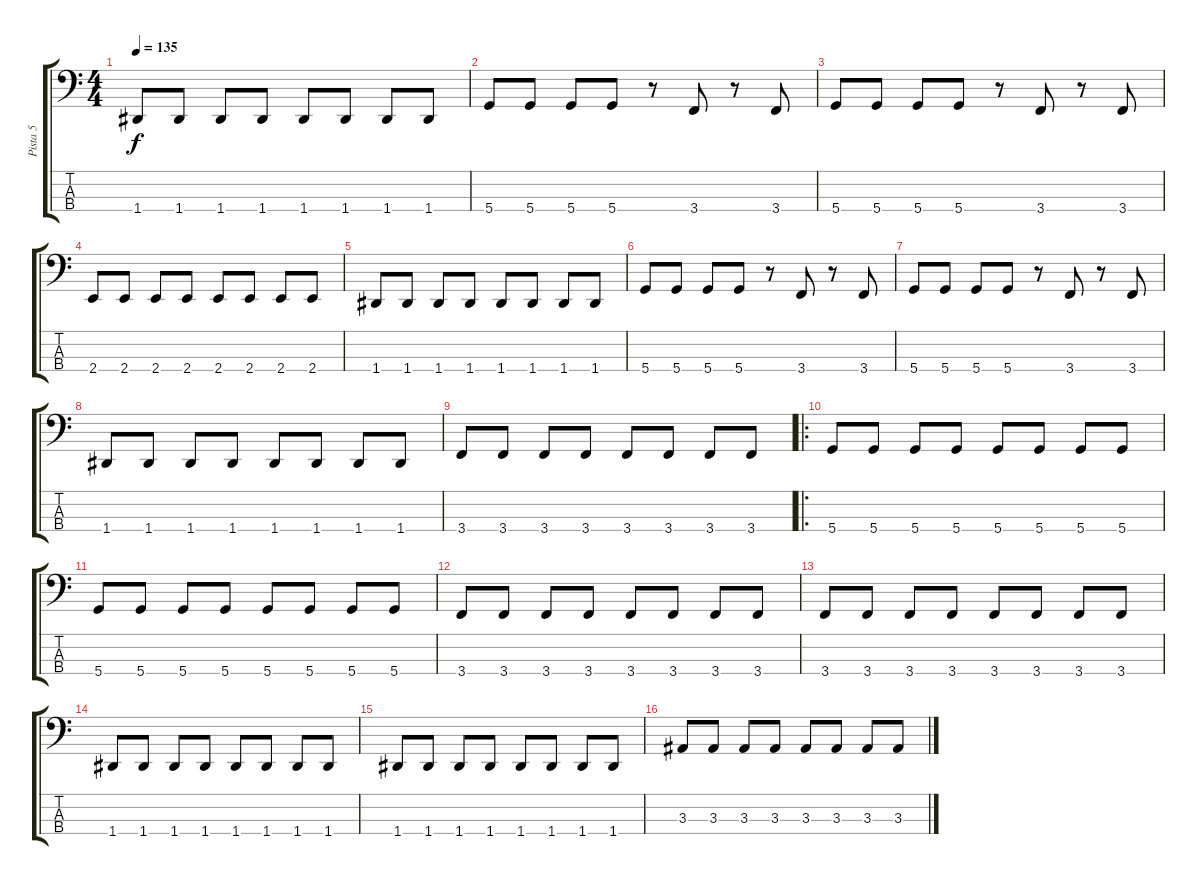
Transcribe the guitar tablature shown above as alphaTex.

\track ("Pista 5" "Pista 5") {instrument electricbassfinger}
\staff {score tabs}
\tuning (F2 C2 G1 D1) {hide}
\ts (4 4)
\tempo 135
\clef f4
\ks c
1.4.8{dy f} 1.4.8 1.4.8 1.4.8 1.4.8 1.4.8 1.4.8 1.4.8 |
5.4.8 5.4.8 5.4.8 5.4.8 r.8 3.4.8 r.8 3.4.8 |
5.4.8 5.4.8 5.4.8 5.4.8 r.8 3.4.8 r.8 3.4.8 |
2.4.8 2.4.8 2.4.8 2.4.8 2.4.8 2.4.8 2.4.8 2.4.8 |
1.4.8 1.4.8 1.4.8 1.4.8 1.4.8 1.4.8 1.4.8 1.4.8 |
5.4.8 5.4.8 5.4.8 5.4.8 r.8 3.4.8 r.8 3.4.8 |
5.4.8 5.4.8 5.4.8 5.4.8 r.8 3.4.8 r.8 3.4.8 |
1.4.8 1.4.8 1.4.8 1.4.8 1.4.8 1.4.8 1.4.8 1.4.8 |
3.4.8 3.4.8 3.4.8 3.4.8 3.4.8 3.4.8 3.4.8 3.4.8 |
\ro
5.4.8 5.4.8 5.4.8 5.4.8 5.4.8 5.4.8 5.4.8 5.4.8 |
5.4.8 5.4.8 5.4.8 5.4.8 5.4.8 5.4.8 5.4.8 5.4.8 |
3.4.8 3.4.8 3.4.8 3.4.8 3.4.8 3.4.8 3.4.8 3.4.8 |
3.4.8 3.4.8 3.4.8 3.4.8 3.4.8 3.4.8 3.4.8 3.4.8 |
1.4.8 1.4.8 1.4.8 1.4.8 1.4.8 1.4.8 1.4.8 1.4.8 |
1.4.8 1.4.8 1.4.8 1.4.8 1.4.8 1.4.8 1.4.8 1.4.8 |
3.3.8 3.3.8 3.3.8 3.3.8 3.3.8 3.3.8 3.3.8 3.3.8
